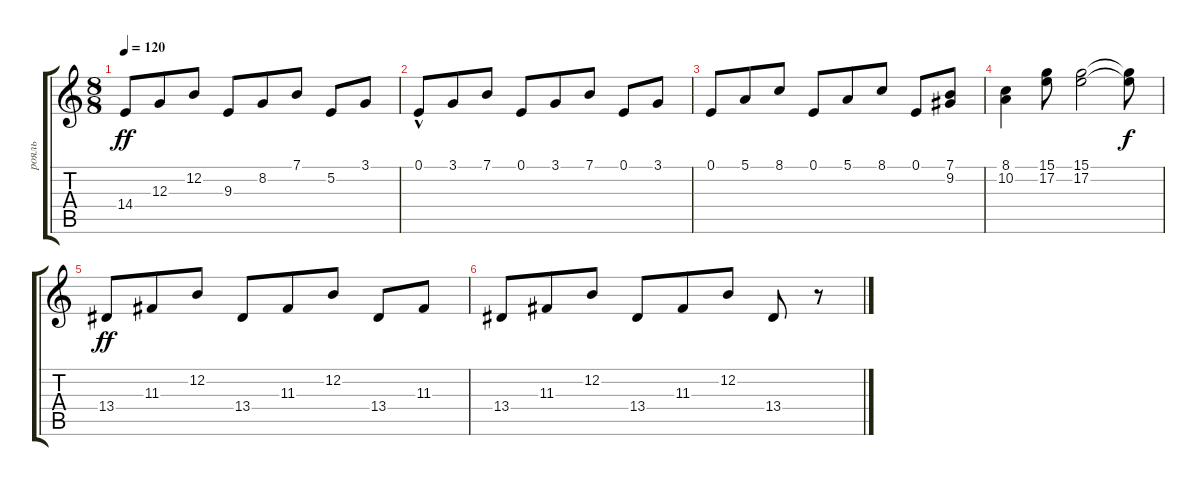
\track ("рояль" "рояль") {instrument brightacousticpiano}
\staff {score tabs}
\tuning (E4 B3 G3 D3 A2 E2) {hide}
\ts (8 8)
\tempo 120
\clef g2
\ks c
14.4.8{dy ff volume 10} 12.3.8{volume 10} 12.2.8{volume 9} 9.3.8{volume 9} 8.2.8{volume 9} 7.1.8{volume 9} 5.2.8 3.1.8{volume 8} |
0.1{hac}.8{volume 8} 3.1.8{volume 8} 7.1.8{volume 8} 0.1.8{volume 7} 3.1.8{volume 7} 7.1.8{volume 6} 0.1.8{volume 6} 3.1.8{volume 6} |
0.1.8{volume 5} 5.1.8{volume 5} 8.1.8{volume 5} 0.1.8{volume 5} 5.1.8{volume 5} 8.1.8 0.1.8{volume 4} (7.1 9.2).8{volume 4} |
(8.1 10.2).4{volume 4} (15.1 17.2).8{volume 4} (15.1 17.2).2 (15.1{t} 17.2{t}).8{dy f} |
13.4.8{dy ff volume 3} 11.3.8{volume 3} 12.2.8{volume 3} 13.4.8{volume 2} 11.3.8{volume 2} 12.2.8{volume 2} 13.4.8{volume 2} 11.3.8{volume 2} |
13.4.8{volume 2} 11.3.8{volume 1} 12.2.8{volume 0} 13.4.8{volume 0} 11.3.8 12.2.8 13.4.8 r.8
